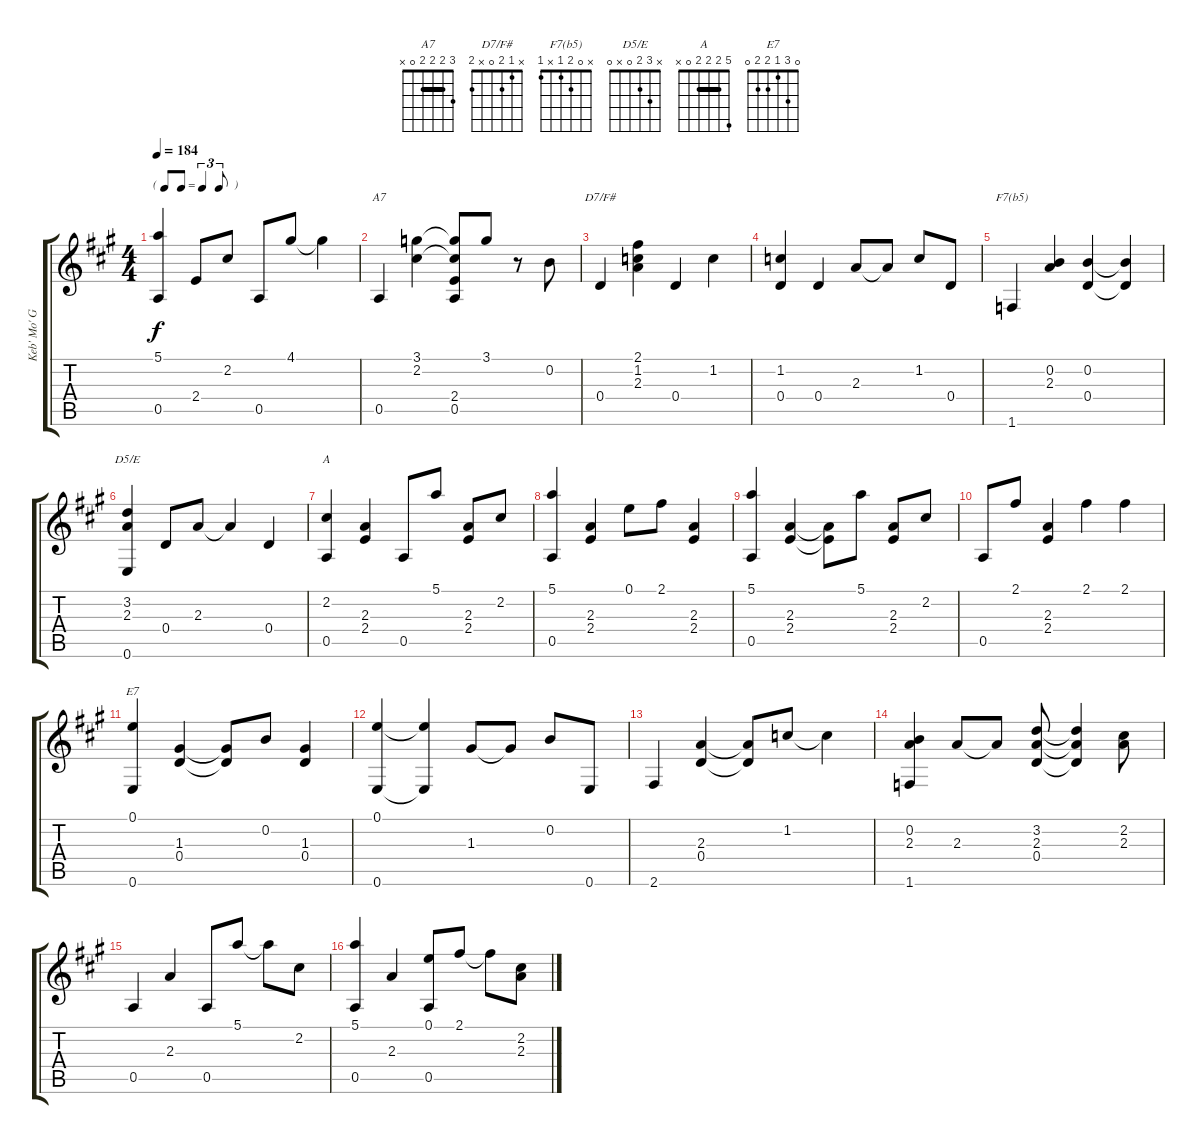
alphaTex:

\track ("Keb' Mo' Guitar" "Keb' Mo' G") {instrument acousticguitarsteel}
\staff {score tabs}
\tuning (E4 B3 G3 D3 A2 E2) {hide}
\chord ("A7" 3 2 2 2 0 x) {barre 2}
\chord ("D7/F#" x 1 2 0 x 2)
\chord ("F7(b5)" x 0 2 1 x 1)
\chord ("D5/E" x 3 2 0 x 0)
\chord ("A" 5 2 2 2 0 x) {barre 2}
\chord ("E7" 0 3 1 2 2 0)
\ts (4 4)
\tf triplet8th
\tempo 184
\clef g2
\ks a
(5.1 0.5).4{dy f} 2.4.8 2.2.8 0.5.8 4.1.8 4.1{t}.4 |
0.5.4{ch "A7"} (3.1 2.2).4 (3.1{t} 2.2{t} 2.4 0.5).8 3.1.8 r.8 0.2.8 |
0.4.4{ch "D7/F#"} (2.1 1.2 2.3).4 0.4.4 1.2.4 |
(1.2 0.4).4 0.4.4 2.3.8 2.3{t}.8 1.2.8 0.4.8 |
1.6.4{ch "F7(b5)"} (0.2 2.3).4 (0.2 0.4).4 (0.2{t} 0.4{t}).4 |
(3.2 2.3 0.6).4{ch "D5/E"} 0.4.8 2.3.8 2.3{t}.4 0.4.4 |
(2.2 0.5).4{ch "A"} (2.3 2.4).4 0.5.8 5.1.8 (2.3 2.4).8 2.2.8 |
(5.1 0.5).4 (2.3 2.4).4 0.1.8 2.1.8 (2.3 2.4).4 |
(5.1 0.5).4 (2.3 2.4).4 (2.3{t} 2.4{t}).8 5.1.8 (2.3 2.4).8 2.2.8 |
0.5.8 2.1.8 (2.3 2.4).4 2.1.4 2.1.4 |
(0.1 0.6).4{ch "E7"} (1.3 0.4).4 (1.3{t} 0.4{t}).8 0.2.8 (1.3 0.4).4 |
(0.1 0.6).4 (0.1{t} 0.6{t}).4 1.3.8 1.3{t}.8 0.2.8 0.6.8 |
2.6.4 (2.3 0.4).4 (2.3{t} 0.4{t}).8 1.2.8 1.2{t}.4 |
(0.2 2.3 1.6).4 2.3.8 2.3{t}.8 (3.2 2.3 0.4).8 (3.2{t} 2.3{t} 0.4{t}).4 (2.2 2.3).8 |
0.5.4 2.3.4 0.5.8 5.1.8 5.1{t}.8 2.2.8 |
(5.1 0.5).4 2.3.4 (0.1 0.5).8 2.1.8 2.1{t}.8 (2.2 2.3).8
